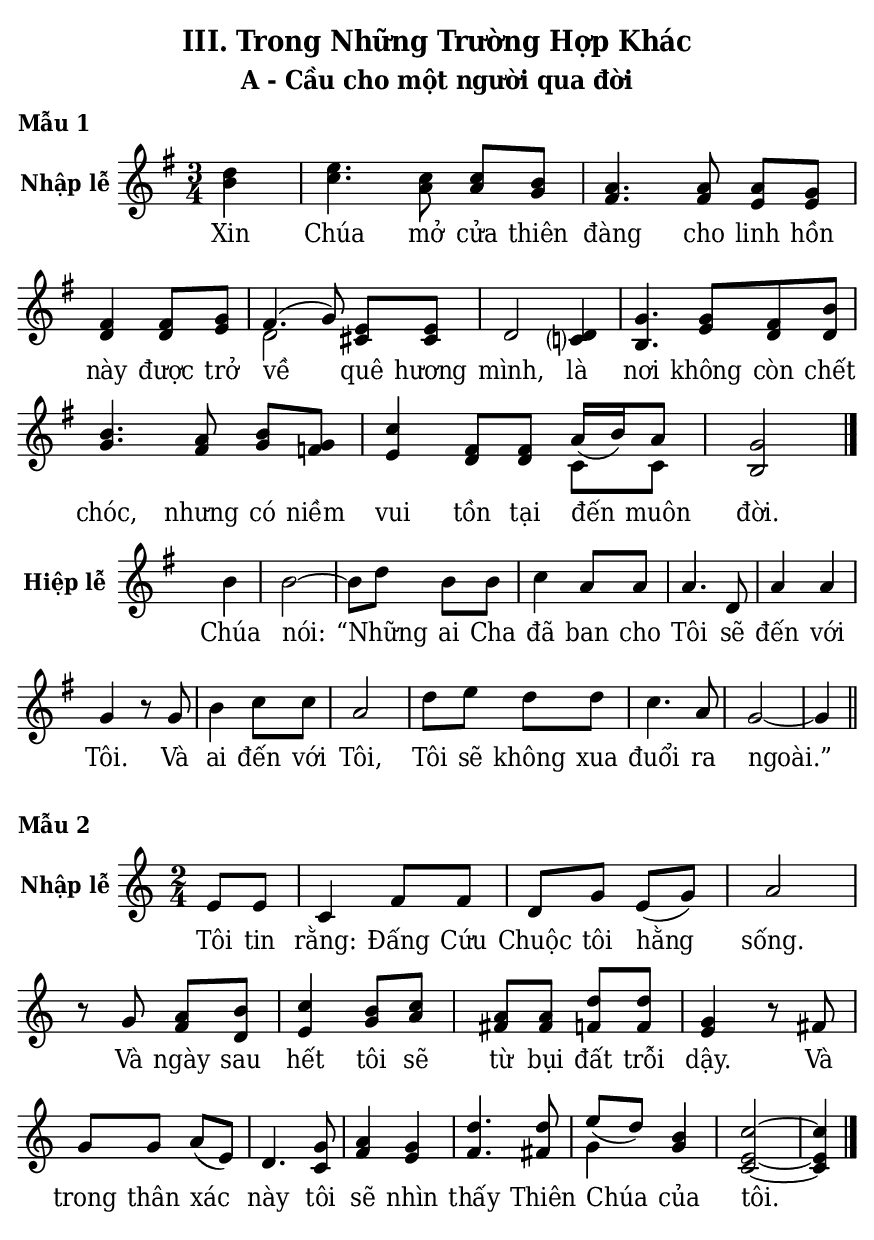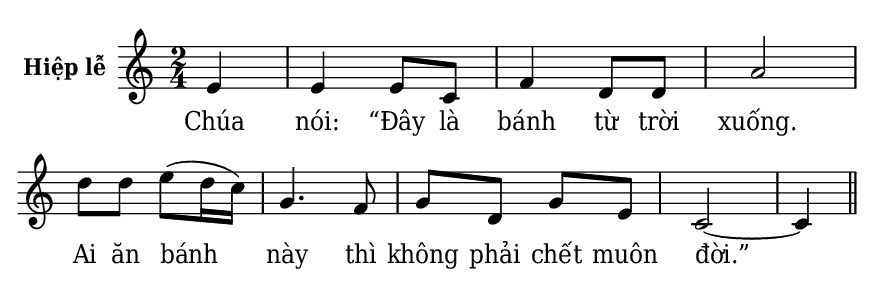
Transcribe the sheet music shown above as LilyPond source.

% Cài đặt chung
\version "2.22.1"
\include "english.ly"

\header {
  subtitle = \markup { \fontsize #1 "III. Trong Những Trường Hợp Khác" }
  subsubtitle = \markup {
    \vspace #1
    \column {
      \center-align {
        \line {
          \fontsize #2 \bold "A - Cầu cho một người qua đời"
        }
      }
    }
  }
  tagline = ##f
}

% Nhạc
nhacMauMot = \relative c'' {
  \key g \major
  \time 3/4
  \set Timing.beamExceptions = #'()
  \set Timing.baseMoment = #(ly:make-moment 1/4)
  \set Timing.beatStructure = #'(1 1 1)
  \override Staff.TimeSignature.break-visibility = #all-invisible
  \partial 4
  <<
    {
      d4 |
      e4. c8 c b |
      a4. a8 a g |
      \time 2/4
      fs4 fs8 g
    }
    {
      b4 |
      c4. a8 a g |
      fs4. fs8 e e |
      d4 d8 e
    }
  >>
  \time 3/4
  <<
    {
      \voiceOne
      fs4. (g8)
    }
    \new Voice = "splitpart" {
      \voiceTwo
      d2
    }
  >>
  \oneVoice
  <<
    {
      e8 [e]
    }
    {
      cs cs
    }
  >>
  d2
  <<
    {
      d4 |
      g4. g8 fs b |
      b4. a8 b [g] |
      c4 fs,8 fs
    }
    {
      c!?4 |
      b4. e8 d d |
      g4. fs8 g f! |
      e4 d8 d
    }
  >>
  <<
    {
      \voiceOne
      a'16 _(b) a8
    }
    \new Voice = "splitpart" {
      \voiceTwo
      c,8 c
    }
  >>
  \oneVoice
  <g' b,>2 \bar "|."
}

nhacMauHai = \relative c'' {
  \key g \major
  \time 2/4
  \partial 4 b4 |
  b2 ~ |
  b8 d b b |
  c4 a8 a |
  a4. d,8 |
  a'4 a |
  g r8 g |
  b4 c8 c |
  a2 |
  d8 e d d |
  c4. a8 |
  g2 ~ |
  g4 \bar "||"
}

nhacMauBa = \relative c' {
  \key c \major
  \time 2/4
  \partial 4 e8 e |
  c4 f8 f |
  d g e (g) |
  a2 |
  r8 g
  <<
    {
      a8 b |
      c4 b8 c |
      a a d d |
      g,4
    }
    {
      f8 d |
      e4 g8 a |
      fs fs f! f |
      e4
    }
  >>
  r8 fs |
  g g a (e) |
  d4.
  <<
    {
      g8 |
      a4 g |
      d'4. d8
    }
    {
      c,8 |
      f4 e |
      f4. fs8
    }
  >>
  <<
    {
      \voiceOne
      e'8 _(d)
    }
    \new Voice = "splitpart" {
      \voiceTwo
      g,4
    }
  >>
  \oneVoice
  <b g>4 |
  <c e, c>2 ~ |
  <c e, c>4 \bar "|."
}

nhacMauBon = \relative c' {
  \key c \major
  \time 2/4
  \partial 4 e4 |
  e e8 c |
  f4 d8 d |
  a'2 |
  d8 d e (d16 c) |
  g4. f8 |
  g d g e |
  c2 ~ |
  c4 \bar "||"
}

% Lời
loiMauMot = \lyricmode {
  Xin Chúa mở cửa thiên đàng cho linh hồn này
  được trở về quê hương mình,
  là nơi không còn chết chóc,
  nhưng có niềm vui tồn tại đến muôn đời.
}

loiMauHai = \lyricmode {
  Chúa nói:
  “Những ai Cha đã ban cho Tôi sẽ đến với Tôi.
  Và ai đến với Tôi, Tôi sẽ không xua đuổi ra ngoài.”
}

loiMauBa = \lyricmode {
  Tôi tin rằng: Đấng Cứu Chuộc tôi hằng sống.
  Và ngày sau hết tôi sẽ từ bụi đất trỗi dậy.
  Và trong thân xác này
  tôi sẽ nhìn thấy Thiên Chúa của tôi.
}

loiMauBon = \lyricmode {
  Chúa nói: “Đây là bánh từ trời xuống.
  Ai ăn bánh này thì không phải chết muôn đời.”
}

% Dàn trang
\paper {
  #(set-paper-size "a5")
  top-margin = 3\mm
  bottom-margin = 3\mm
  left-margin = 3\mm
  right-margin = 3\mm
  indent = #0
  #(define fonts
	 (make-pango-font-tree "Deja Vu Serif Condensed"
	 		       "Deja Vu Serif Condensed"
			       "Deja Vu Serif Condensed"
			       (/ 20 20)))
  print-page-number = ##f
}

\markup {
  \vspace #1
  \line {
    \bold "Mẫu 1"
  }
}

\score {
  <<
    \new Staff \with {
      instrumentName = \markup { \bold "Nhập lễ" }} <<
        \clef treble
        \new Voice = beSop {
          \nhacMauMot
        }
      \new Lyrics \lyricsto beSop \loiMauMot
    >>
  >>
  \layout {
    indent = 17
    \override Lyrics.LyricSpace.minimum-distance = #1
    \override Score.BarNumber.break-visibility = ##(#f #f #f)
    \override Score.SpacingSpanner.uniform-stretching = ##t
    ragged-last = ##f
  }
}

\score {
  <<
    \new Staff\with {
      instrumentName = \markup { \bold "Hiệp lễ" }} <<
        \clef treble
        \new Voice = beSop {
          \nhacMauHai
        }
      \new Lyrics \lyricsto beSop \loiMauHai
    >>
  >>
  \layout {
    indent = 17
    \override Staff.TimeSignature.transparent = ##t
    \override Lyrics.LyricSpace.minimum-distance = #1
    \override Score.BarNumber.break-visibility = ##(#f #f #f)
    \override Score.SpacingSpanner.uniform-stretching = ##t
    ragged-last = ##f
  }
}

\markup {
  \vspace #1
  \line {
    \bold "Mẫu 2"
  }
}

\score {
  <<
    \new Staff \with {
      instrumentName = \markup { \bold "Nhập lễ" }}<<
        \clef treble
        \new Voice = beSop {
          \nhacMauBa
        }
      \new Lyrics \lyricsto beSop \loiMauBa
    >>
  >>
  \layout {
    indent = 17
    \override Lyrics.LyricSpace.minimum-distance = #1
    \override Score.BarNumber.break-visibility = ##(#f #f #f)
    \override Score.SpacingSpanner.uniform-stretching = ##t
    ragged-last = ##f
  }
}

\score {
  <<
    \new Staff \with {
      instrumentName = \markup { \bold "Hiệp lễ" }} <<
        \clef treble
        \new Voice = beSop {
          \nhacMauBon
        }
      \new Lyrics \lyricsto beSop \loiMauBon
    >>
  >>
  \layout {
    indent = 17
    \override Lyrics.LyricSpace.minimum-distance = #1
    \override Score.BarNumber.break-visibility = ##(#f #f #f)
    \override Score.SpacingSpanner.uniform-stretching = ##t
    ragged-last = ##f
  }
}
